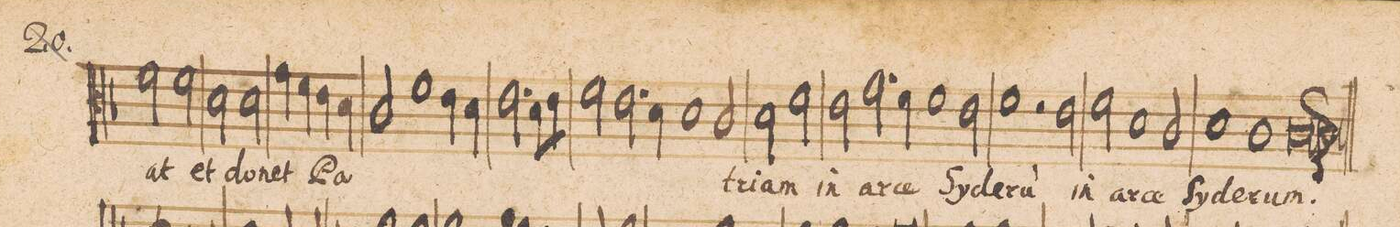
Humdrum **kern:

**kern	**text	**text
*I"CANTVS.	*	*
*clefC3	*	*
*k[b-]	*	*
*met(c|)	*	*
*M2/1	*	*
2f\	-at	.
2f\	et	.
2d\	do-	.
2d\	-net	.
=102-	=102-	=102-
4g\	Pa-	.
4f\	.	.
4e\	.	.
4d\	.	.
2c/	.	.
1f\	.	.
=103-	=103-	=103-
4e\	.	.
4d\	.	.
2.e\	.	.
8d\L	.	.
8e\J	.	.
=104-	=104-	=104-
2f\	.	.
2.e\	.	.
4d\	.	.
1d\	.	.
=105-	=105-	=105-
2c/	-tri-	.
2d\	-am	.
2f\	in	.
=106-	=106-	=106-
2e\	ar-	.
2.g\	-ce-	.
4f\	.	.
1f\	-Sy-	.
=107-	=107-	=107-
2e\	-de-	.
1f	-r(um)	.
=108-	=108-	=108-
2re	.	.
2e\	in	.
2f\	ar-	.
1d\	-ce	.
=109-	=109-	=109-
2c/	.	.
1d	Sy-	.
=110-	=110-	=110-
1c	-de-	.
0cl	-rum.	.
=111||	=111||	=111||
*-	*-	*-
